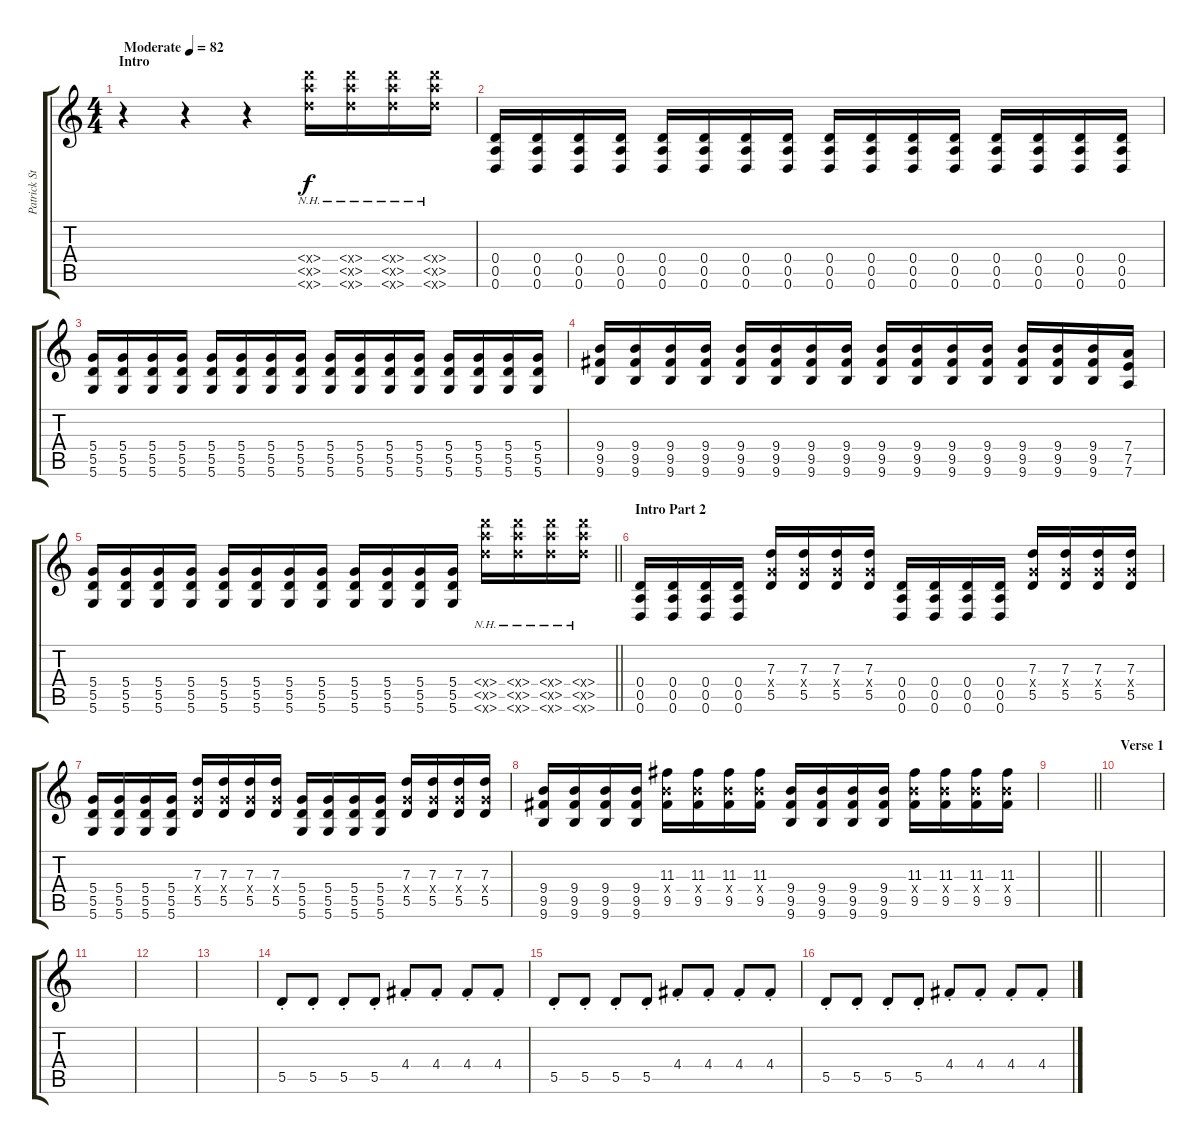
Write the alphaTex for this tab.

\track ("Patrick Stump (Rythm Guitar/Vocs)" "Patrick St") {instrument distortionguitar}
\staff {score tabs}
\tuning (E4 B3 G3 D3 A2 D2) {hide}
\ts (4 4)
\section ("" "Intro")
\tempo (82 "Moderate")
\clef g2
\ks c
r.4{dy f instrument distortionguitar} r.4 r.4 (5.4{nh x} 5.5{nh x} 5.6{nh x}).16 (5.4{nh x} 5.5{nh x} 5.6{nh x}).16 (5.4{nh x} 5.5{nh x} 5.6{nh x}).16 (5.4{nh x} 5.5{nh x} 5.6{nh x}).16 |
(0.4 0.5 0.6).16 (0.4 0.5 0.6).16 (0.4 0.5 0.6).16 (0.4 0.5 0.6).16 (0.4 0.5 0.6).16 (0.4 0.5 0.6).16 (0.4 0.5 0.6).16 (0.4 0.5 0.6).16 (0.4 0.5 0.6).16 (0.4 0.5 0.6).16 (0.4 0.5 0.6).16 (0.4 0.5 0.6).16 (0.4 0.5 0.6).16 (0.4 0.5 0.6).16 (0.4 0.5 0.6).16 (0.4 0.5 0.6).16 |
(5.4 5.5 5.6).16 (5.4 5.5 5.6).16 (5.4 5.5 5.6).16 (5.4 5.5 5.6).16 (5.4 5.5 5.6).16 (5.4 5.5 5.6).16 (5.4 5.5 5.6).16 (5.4 5.5 5.6).16 (5.4 5.5 5.6).16 (5.4 5.5 5.6).16 (5.4 5.5 5.6).16 (5.4 5.5 5.6).16 (5.4 5.5 5.6).16 (5.4 5.5 5.6).16 (5.4 5.5 5.6).16 (5.4 5.5 5.6).16 |
(9.4 9.5 9.6).16 (9.4 9.5 9.6).16 (9.4 9.5 9.6).16 (9.4 9.5 9.6).16 (9.4 9.5 9.6).16 (9.4 9.5 9.6).16 (9.4 9.5 9.6).16 (9.4 9.5 9.6).16 (9.4 9.5 9.6).16 (9.4 9.5 9.6).16 (9.4 9.5 9.6).16 (9.4 9.5 9.6).16 (9.4 9.5 9.6).16 (9.4 9.5 9.6).16 (9.4 9.5 9.6).16 (7.4 7.5 7.6).16 |
\barLineRight lightlight
(5.4 5.5 5.6).16 (5.4 5.5 5.6).16 (5.4 5.5 5.6).16 (5.4 5.5 5.6).16 (5.4 5.5 5.6).16 (5.4 5.5 5.6).16 (5.4 5.5 5.6).16 (5.4 5.5 5.6).16 (5.4 5.5 5.6).16 (5.4 5.5 5.6).16 (5.4 5.5 5.6).16 (5.4 5.5 5.6).16 (5.4{nh x} 5.5{nh x} 5.6{nh x}).16 (5.4{nh x} 5.5{nh x} 5.6{nh x}).16 (5.4{nh x} 5.5{nh x} 5.6{nh x}).16 (5.4{nh x} 5.5{nh x} 5.6{nh x}).16 |
\section ("" "Intro Part 2")
(0.4 0.5 0.6).16 (0.4 0.5 0.6).16 (0.4 0.5 0.6).16 (0.4 0.5 0.6).16 (7.3 5.4{x} 5.5).16 (7.3 5.4{x} 5.5).16 (7.3 5.4{x} 5.5).16 (7.3 5.4{x} 5.5).16 (0.4 0.5 0.6).16 (0.4 0.5 0.6).16 (0.4 0.5 0.6).16 (0.4 0.5 0.6).16 (7.3 5.4{x} 5.5).16 (7.3 5.4{x} 5.5).16 (7.3 5.4{x} 5.5).16 (7.3 5.4{x} 5.5).16 |
(5.4 5.5 5.6).16 (5.4 5.5 5.6).16 (5.4 5.5 5.6).16 (5.4 5.5 5.6).16 (7.3 5.4{x} 5.5).16 (7.3 5.4{x} 5.5).16 (7.3 5.4{x} 5.5).16 (7.3 5.4{x} 5.5).16 (5.4 5.5 5.6).16 (5.4 5.5 5.6).16 (5.4 5.5 5.6).16 (5.4 5.5 5.6).16 (7.3 5.4{x} 5.5).16 (7.3 5.4{x} 5.5).16 (7.3 5.4{x} 5.5).16 (7.3 5.4{x} 5.5).16 |
(9.4 9.5 9.6).16 (9.4 9.5 9.6).16 (9.4 9.5 9.6).16 (9.4 9.5 9.6).16 (11.3 9.4{x} 9.5).16 (11.3 9.4{x} 9.5).16 (11.3 9.4{x} 9.5).16 (11.3 9.4{x} 9.5).16 (9.4 9.5 9.6).16 (9.4 9.5 9.6).16 (9.4 9.5 9.6).16 (9.4 9.5 9.6).16 (11.3 9.4{x} 9.5).16 (11.3 9.4{x} 9.5).16 (11.3 9.4{x} 9.5).16 (11.3 9.4{x} 9.5).16 |
\barLineRight lightlight
|
\section ("" "Verse 1")
|
|
|
|
5.5{st}.8 5.5{st}.8 5.5{st}.8 5.5{st}.8 4.4{st}.8 4.4{st}.8 4.4{st}.8 4.4{st}.8 |
5.5{st}.8 5.5{st}.8 5.5{st}.8 5.5{st}.8 4.4{st}.8 4.4{st}.8 4.4{st}.8 4.4{st}.8 |
5.5{st}.8 5.5{st}.8 5.5{st}.8 5.5{st}.8 4.4{st}.8 4.4{st}.8 4.4{st}.8 4.4{st}.8
